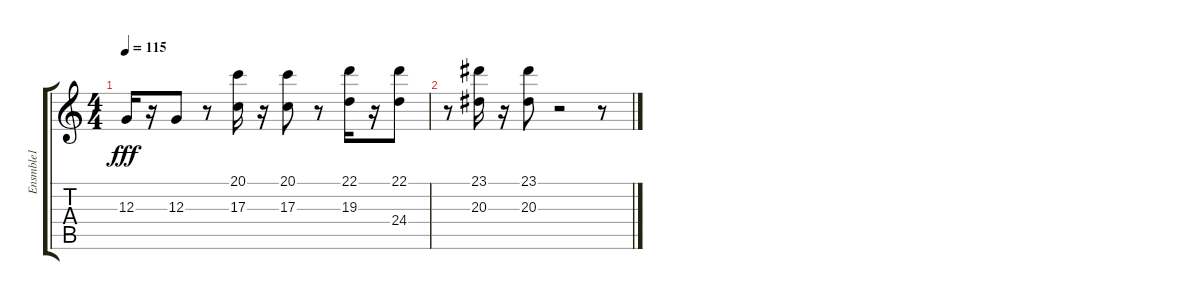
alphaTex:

\track ("Ensmble1" "Ensmble1") {instrument stringensemble1}
\staff {score tabs}
\tuning (E4 B3 G3 D3 A2 E2) {hide}
\ts (4 4)
\tempo 115
\clef g2
\ks c
12.3.16{dy fff} r.16 12.3.8 r.8 (20.1 17.3).16 r.16 (20.1 17.3).8 r.8 (22.1 19.3).16 r.16 (22.1 24.4).8 |
r.8 (23.1 20.3).16 r.16 (23.1 20.3).8 r.2 r.8
